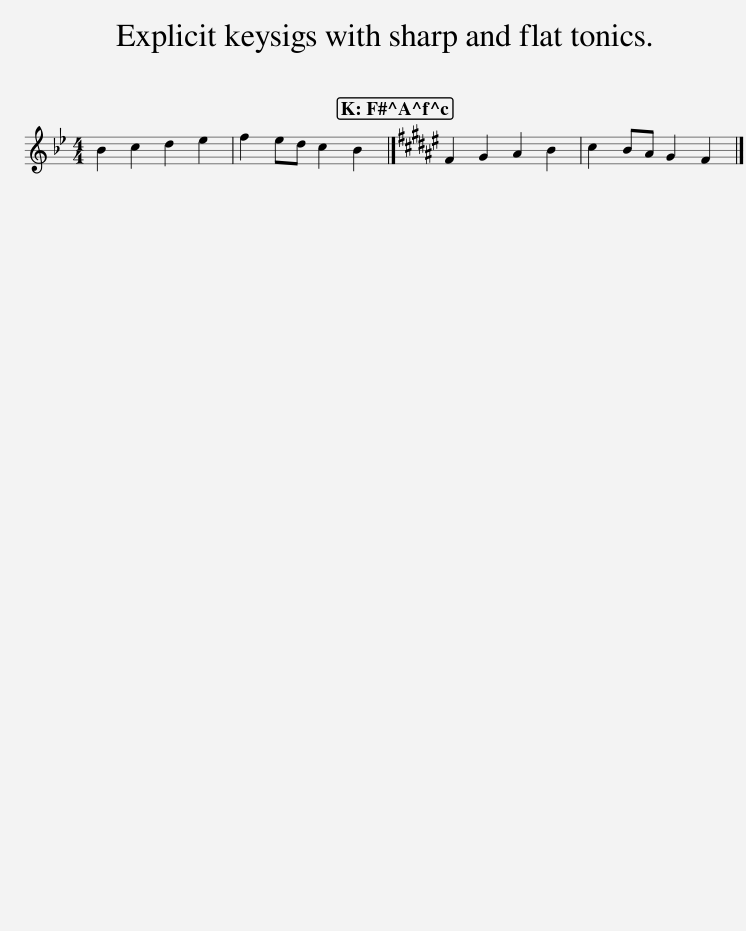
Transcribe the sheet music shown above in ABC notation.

X:1
L:1/8
M:4/4
I:linebreak $
K:Bb
V:1 treble
V:1
 B2 c2 d2 e2 | f2 ed c2 B2 |][K:F#] F2 G2 A2 B2 | c2 BA G2 F2 |] %4
